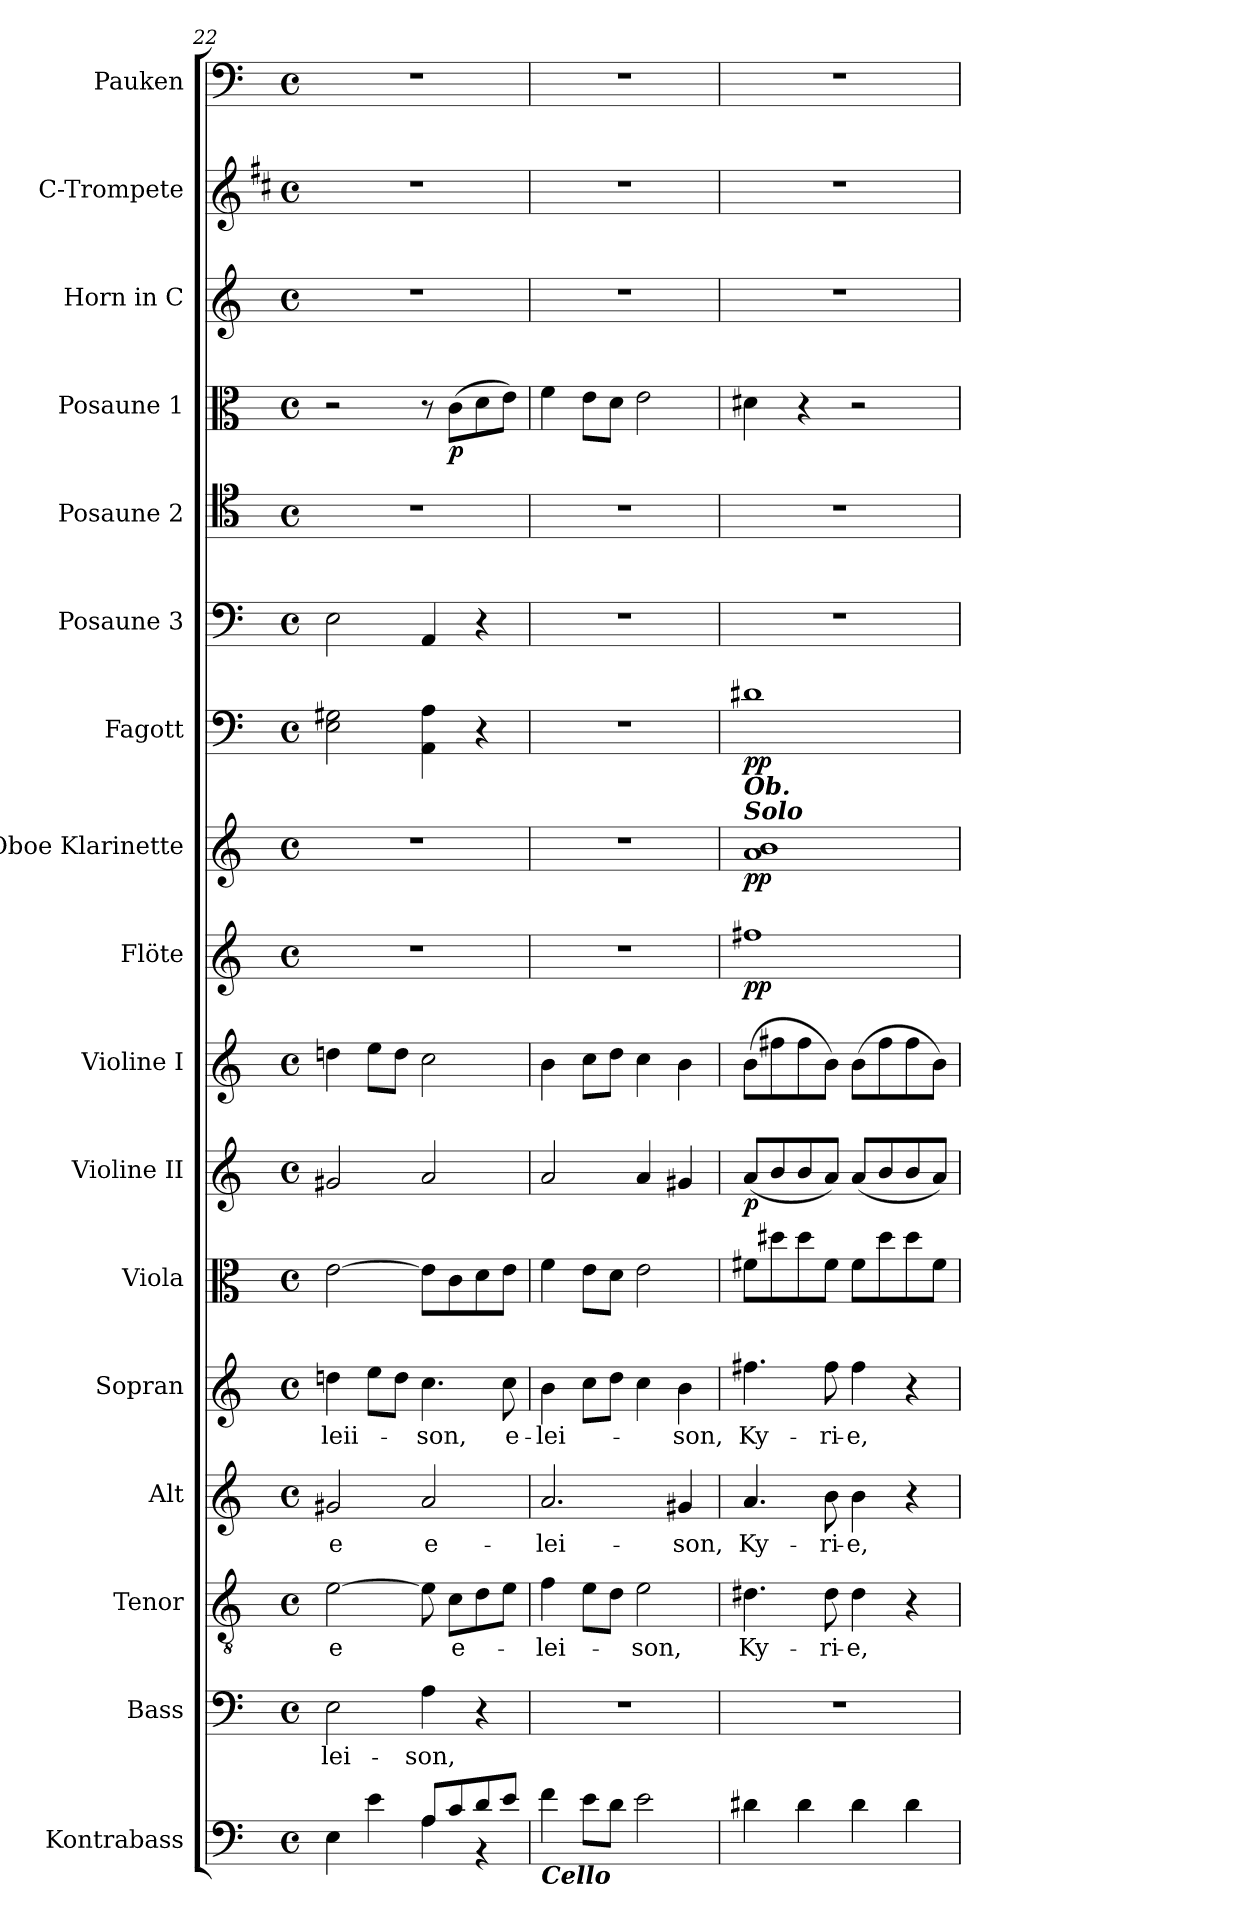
**kern	**kern	**text	**kern	**text	**kern	**text	**kern	**text	**kern	**kern	**dynam	**kern	**kern	**dynam	**kern	**dynam	**kern	**dynam	**kern	**kern	**kern	**dynam	**kern	**kern	**kern
*part17	*part16	*part16	*part15	*part15	*part14	*part14	*part13	*part13	*part12	*part11	*part11	*part10	*part9	*part9	*part8	*part8	*part7	*part7	*part6	*part5	*part4	*part4	*part3	*part2	*part1
*staff17	*staff16	*staff16	*staff15	*staff15	*staff14	*staff14	*staff13	*staff13	*staff12	*staff11	*staff11	*staff10	*staff9	*staff9	*staff8	*staff8	*staff7	*staff7	*staff6	*staff5	*staff4	*staff4	*staff3	*staff2	*staff1
*I"Kontrabass	*I"Bass	*	*I"Tenor	*	*I"Alt	*	*I"Sopran	*	*I"Viola	*I"Violine II	*	*I"Violine I	*I"Flöte	*	*I"Oboe Klarinette	*	*I"Fagott	*	*I"Posaune 3	*I"Posaune 2	*I"Posaune 1	*	*I"Horn in C	*I"C-Trompete	*I"Pauken
*I'Kb.	*I'B.	*	*I'T.	*	*I'A.	*	*I'S.	*	*I'Vla.	*I'Vl. II	*	*I'Vl. I	*I'Fl.	*	*I'Ob.	*	*I'Fg.	*	*I'Pos. 3	*I'Pos. 2	*I'Pos. 1	*	*I'Hrn.	*I'C Trp.	*I'Pk.
*clefF4	*clefF4	*	*clefGv2	*	*clefG2	*	*clefG2	*	*clefC3	*clefG2	*	*clefG2	*clefG2	*	*clefG2	*	*clefF4	*	*clefF4	*clefC4	*clefC3	*	*clefG2	*clefG2	*clefF4
*ITrd7c12	*	*	*	*	*	*	*	*	*	*	*	*	*	*	*	*	*	*	*	*	*	*	*ITrd7c12	*ITrd1c2	*
*k[]	*k[]	*	*k[]	*	*k[]	*	*k[]	*	*k[]	*k[]	*	*k[]	*k[]	*	*k[]	*	*k[]	*	*k[]	*k[]	*k[]	*	*k[]	*k[]	*k[]
*C:	*C:	*	*C:	*	*C:	*	*C:	*	*C:	*C:	*	*C:	*C:	*	*C:	*	*C:	*	*C:	*C:	*C:	*	*C:	*C:	*C:
*M4/4	*M4/4	*	*M4/4	*	*M4/4	*	*M4/4	*	*M4/4	*M4/4	*	*M4/4	*M4/4	*	*M4/4	*	*M4/4	*	*M4/4	*M4/4	*M4/4	*	*M4/4	*M4/4	*M4/4
*met(c)	*met(c)	*	*met(c)	*	*met(c)	*	*met(c)	*	*met(c)	*met(c)	*	*met(c)	*met(c)	*	*met(c)	*	*met(c)	*	*met(c)	*met(c)	*met(c)	*	*met(c)	*met(c)	*met(c)
=22	=22	=22	=22	=22	=22	=22	=22	=22	=22	=22	=22	=22	=22	=22	=22	=22	=22	=22	=22	=22	=22	=22	=22	=22	=22
*^	*	*	*	*	*	*	*	*	*	*	*	*	*	*	*	*	*	*	*	*	*	*	*	*	*
!	!	!	!LO:LY:b	!	!LO:LY:b	!	!LO:LY:b	!	!LO:LY:b	!	!	!	!	!	!	!	!	!	!	!	!	!	!	!	!	!
4EE\	2ryy	2E\	-lei-	[2e\	-e	2g#X/	-e	4ddn\	-leii-	[2e\	2g#X/	.	4ddn\	1r	.	1r	.	2E\ 2G#X\	.	2E\	1r	2r	.	1r	1r	1r
4E\	.	.	.	.	.	.	.	8ee\L	.	.	.	.	8ee\L	.	.	.	.	.	.	.	.	.	.	.	.	.
.	.	.	.	.	.	.	.	8dd\J	.	.	.	.	8dd\J	.	.	.	.	.	.	.	.	.	.	.	.	.
!	!	!	!LO:LY:b	!	!	!	!LO:LY:b	!	!LO:LY:b	!	!	!	!	!	!	!	!	!	!	!	!	!	!	!	!	!
8AA/L	4AA\	4A\	-son,	8e\]	.	2a/	e-	4.cc\	-son,	8e\L]	2a/	.	2cc\	.	.	.	.	4AA\ 4A\	.	4AA/	.	8r	.	.	.	.
!	!	!	!	!	!LO:LY:b	!	!	!	!	!	!	!	!	!	!	!	!	!	!	!	!	!	!LO:DY:b	!	!	!
8C/	.	.	.	8c\L	e-	.	.	.	.	8c\	.	.	.	.	.	.	.	.	.	.	.	(>8c\L	p	.	.	.
8D/	4r	4r	.	8d\	.	.	.	.	.	8d\	.	.	.	.	.	.	.	4r	.	4r	.	8d\	.	.	.	.
!	!	!	!	!	!	!	!	!	!LO:LY:b	!	!	!	!	!	!	!	!	!	!	!	!	!	!	!	!	!
8E/J	.	.	.	8e\J	.	.	.	8cc\	e-	8e\J	.	.	.	.	.	.	.	.	.	.	.	8e\J)	.	.	.	.
*v	*v	*	*	*	*	*	*	*	*	*	*	*	*	*	*	*	*	*	*	*	*	*	*	*	*	*
=23	=23	=23	=23	=23	=23	=23	=23	=23	=23	=23	=23	=23	=23	=23	=23	=23	=23	=23	=23	=23	=23	=23	=23	=23	=23
!LO:TX:b:Bi:t=Cello	!	!	!	!	!	!	!	!	!	!	!	!	!	!	!	!	!	!	!	!	!	!	!	!	!
!	!	!	!	!LO:LY:b	!	!LO:LY:b	!	!LO:LY:b	!	!	!	!	!	!	!	!	!	!	!	!	!	!	!	!	!
4F\	1r	.	4f\	-lei-	2.a/	-lei-	4b\	-lei-	4f\	2a/	.	4b\	1r	.	1r	.	1r	.	1r	1r	4f\	.	1r	1r	1r
8E\L	.	.	8e\L	.	.	.	8cc\L	.	8e\L	.	.	8cc\L	.	.	.	.	.	.	.	.	8e\L	.	.	.	.
8D\J	.	.	8d\J	.	.	.	8dd\J	.	8d\J	.	.	8dd\J	.	.	.	.	.	.	.	.	8d\J	.	.	.	.
!	!	!	!	!LO:LY:b	!	!	!	!	!	!	!	!	!	!	!	!	!	!	!	!	!	!	!	!	!
2E\	.	.	2e\	-son,	.	.	4cc\	.	2e\	4a/	.	4cc\	.	.	.	.	.	.	.	.	2e\	.	.	.	.
!	!	!	!	!	!	!LO:LY:b	!	!LO:LY:b	!	!	!	!	!	!	!	!	!	!	!	!	!	!	!	!	!
.	.	.	.	.	4g#X/	-son,	4b\	-son,	.	4g#X/	.	4b\	.	.	.	.	.	.	.	.	.	.	.	.	.
=24	=24	=24	=24	=24	=24	=24	=24	=24	=24	=24	=24	=24	=24	=24	=24	=24	=24	=24	=24	=24	=24	=24	=24	=24	=24
!	!	!	!	!	!	!	!	!	!	!	!	!	!	!	!LO:TX:a:Bi:t=Solo	!	!	!	!	!	!	!	!	!	!
!	!	!	!	!	!	!	!	!	!	!	!	!	!	!	!LO:TX:a:Bi:t=Ob.	!	!	!	!	!	!	!	!	!	!
!	!	!	!	!LO:LY:b	!	!LO:LY:b	!	!LO:LY:b	!	!	!LO:DY:b	!	!	!LO:DY:b	!	!LO:DY:b	!	!LO:DY:b	!	!	!	!	!	!	!
4D#X\	1r	.	4.d#X\	Ky-	4.a/	Ky-	4.ff#X\	Ky-	8f#X\L	(<8a/L	p	(>8b\L	1ff#X	pp	1a 1b	pp	1d#X	pp	1r	1r	4d#X\	.	1r	1r	1r
.	.	.	.	.	.	.	.	.	8dd#X\	8b/	.	8ff#X\	.	.	.	.	.	.	.	.	.	.	.	.	.
4D#\	.	.	.	.	.	.	.	.	8dd#\	8b/	.	8ff#\	.	.	.	.	.	.	.	.	4r	.	.	.	.
!	!	!	!	!LO:LY:b	!	!LO:LY:b	!	!LO:LY:b	!	!	!	!	!	!	!	!	!	!	!	!	!	!	!	!	!
.	.	.	8d#\	-ri-	8b\	-ri-	8ff#\	-ri-	8f#\J	8a/J)	.	8b\J)	.	.	.	.	.	.	.	.	.	.	.	.	.
!	!	!	!	!LO:LY:b	!	!LO:LY:b	!	!LO:LY:b	!	!	!	!	!	!	!	!	!	!	!	!	!	!	!	!	!
4D#\	.	.	4d#\	-e,	4b\	-e,	4ff#\	-e,	8f#\L	(<8a/L	.	(>8b\L	.	.	.	.	.	.	.	.	2r	.	.	.	.
.	.	.	.	.	.	.	.	.	8dd#\	8b/	.	8ff#\	.	.	.	.	.	.	.	.	.	.	.	.	.
4D#\	.	.	4r	.	4r	.	4r	.	8dd#\	8b/	.	8ff#\	.	.	.	.	.	.	.	.	.	.	.	.	.
.	.	.	.	.	.	.	.	.	8f#\J	8a/J)	.	8b\J)	.	.	.	.	.	.	.	.	.	.	.	.	.
=	=	=	=	=	=	=	=	=	=	=	=	=	=	=	=	=	=	=	=	=	=	=	=	=	=
*-	*-	*-	*-	*-	*-	*-	*-	*-	*-	*-	*-	*-	*-	*-	*-	*-	*-	*-	*-	*-	*-	*-	*-	*-	*-
